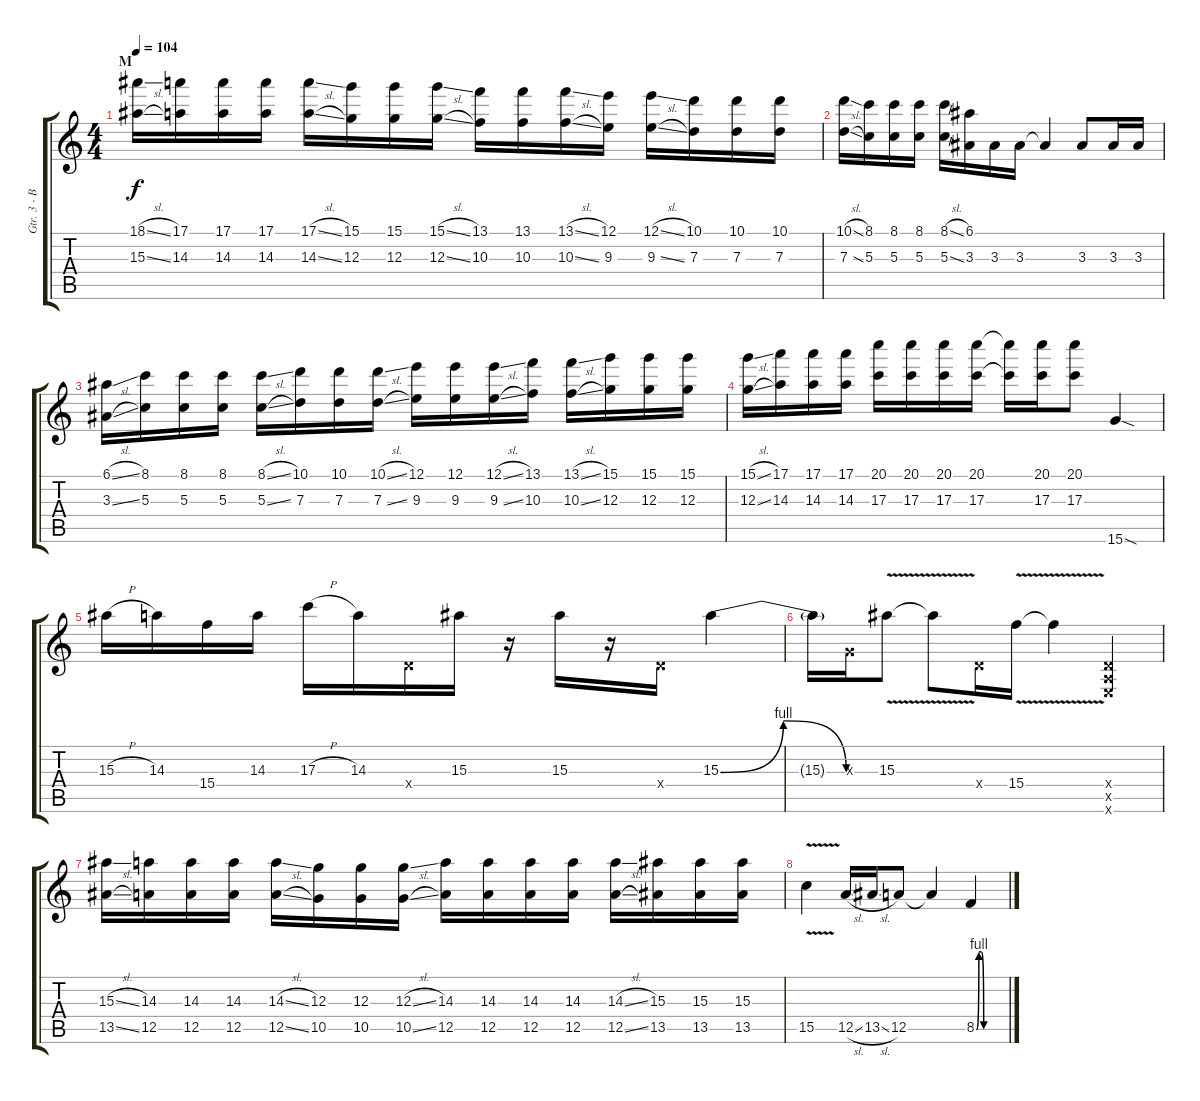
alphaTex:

\track ("Gtr. 3 - Billy" "Gtr. 3 - B") {instrument distortionguitar}
\staff {score tabs}
\tuning (E4 B3 G3 D3 A2 E2) {hide}
\ts (4 4)
\section ("" "M")
\tempo 104
\clef g2
\ks c
(18.1{sl} 15.3{sl}).16{dy f} (17.1 14.3).16 (17.1 14.3).16 (17.1 14.3).16 (17.1{sl} 14.3{sl}).16 (15.1 12.3).16 (15.1 12.3).16 (15.1{sl} 12.3{sl}).16 (13.1 10.3).16 (13.1 10.3).16 (13.1{sl} 10.3{sl}).16 (12.1 9.3).16 (12.1{sl} 9.3{sl}).16 (10.1 7.3).16 (10.1 7.3).16 (10.1 7.3).16 |
(10.1{sl} 7.3{sl}).16 (8.1 5.3).16 (8.1 5.3).16 (8.1 5.3).16 (8.1{sl} 5.3{sl}).16 (6.1 3.3).16 3.3.16 3.3.16 3.3{t}.4 3.3.8 3.3.16 3.3.16 |
(6.1{sl} 3.3{sl}).16 (8.1 5.3).16 (8.1 5.3).16 (8.1 5.3).16 (8.1{sl} 5.3{sl}).16 (10.1 7.3).16 (10.1 7.3).16 (10.1{sl} 7.3{sl}).16 (12.1 9.3).16 (12.1 9.3).16 (12.1{sl} 9.3{sl}).16 (13.1 10.3).16 (13.1{sl} 10.3{sl}).16 (15.1 12.3).16 (15.1 12.3).16 (15.1 12.3).16 |
(15.1{sl} 12.3{sl}).16 (17.1 14.3).16 (17.1 14.3).16 (17.1 14.3).16 (20.1 17.3).16 (20.1 17.3).16 (20.1 17.3).16 (20.1 17.3).16 (20.1{t} 17.3{t}).16 (20.1 17.3).16 (20.1 17.3).8 15.6{sod}.4 |
15.3{h}.16 14.3.16 15.4.16 14.3.16 17.3{h}.16 14.3.16 0.4{x}.16 15.3.16 r.16 15.3.16 r.16 0.4{x}.16 15.3{be (bendrelease 0 0 5 4 5 4 60 0)}.4 |
15.3{t}.16 0.3{x}.16 15.3{v}.8 15.3{t}.8 0.4{x}.16 15.4{v}.16 15.4{t}.4 (0.4{x} 0.5{x} 0.6{x}).4 |
(15.3{sl} 13.5{sl}).16 (14.3 12.5).16 (14.3 12.5).16 (14.3 12.5).16 (14.3{sl} 12.5{sl}).16 (12.3 10.5).16 (12.3 10.5).16 (12.3{sl} 10.5{sl}).16 (14.3 12.5).16 (14.3 12.5).16 (14.3 12.5).16 (14.3 12.5).16 (14.3{sl} 12.5{sl}).16 (15.3 13.5).16 (15.3 13.5).16 (15.3 13.5).16 |
15.5{v}.4 12.5{sl}.16 13.5{sl}.16 12.5.8 12.5{t}.4 8.5{be (custom 0 0 5 4 10 4 15 0 45 0 60 0)}.4
